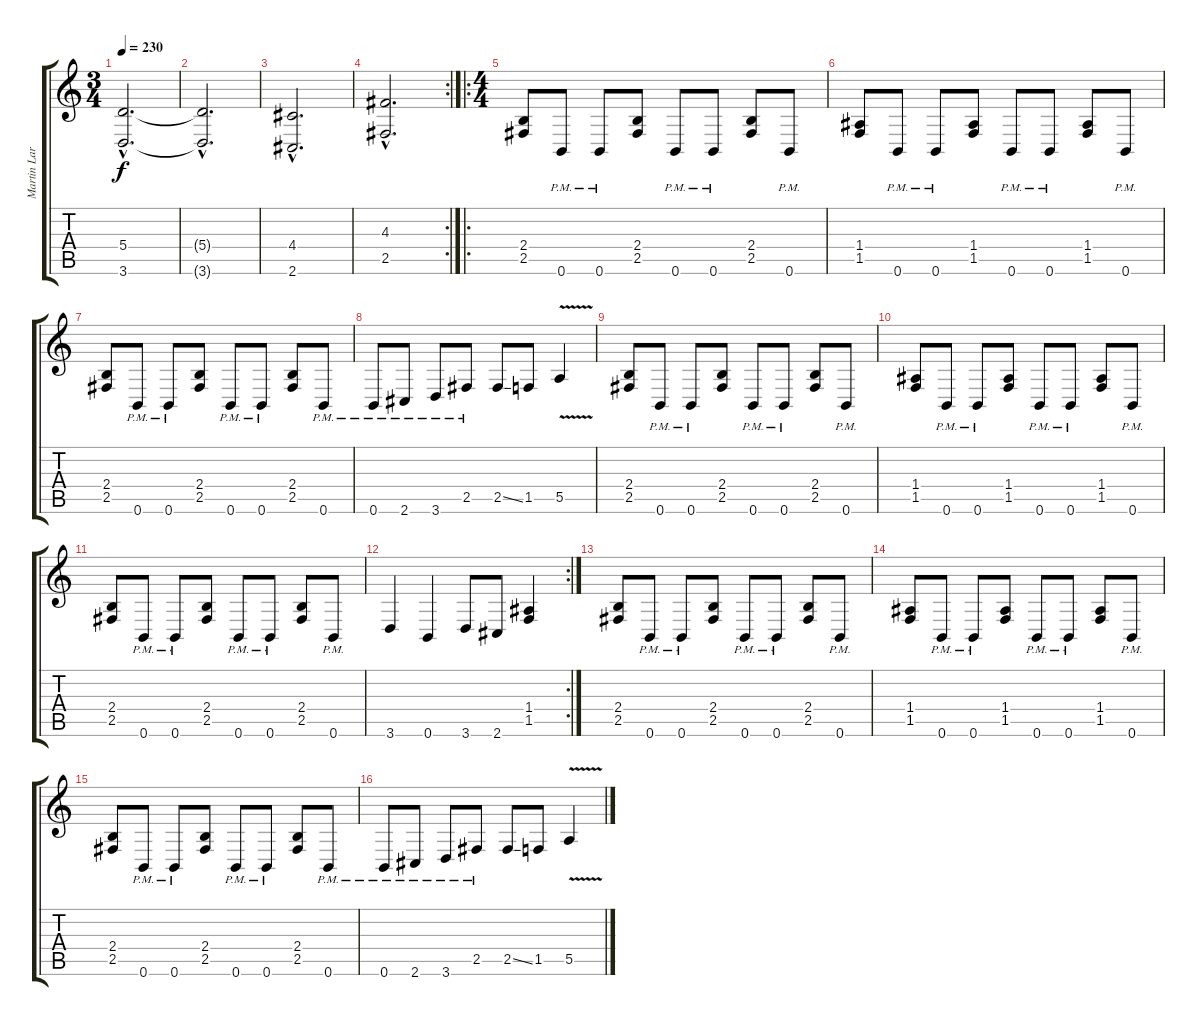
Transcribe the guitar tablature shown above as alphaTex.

\track ("Martin Larsson - Rhythm Guitar" "Martin Lar") {instrument distortionguitar}
\staff {score tabs}
\tuning (B3 Gb3 D3 A2 E2 B1) {hide}
\ts (3 4)
\tempo 230
\clef g2
\ks c
(5.4{hac} 3.6{hac}).2{d dy f} |
(5.4{hac t} 3.6{hac t}).2{d} |
(4.4{hac} 2.6{hac}).2{d} |
\rc 2
(4.3{hac} 2.5{hac}).2{d} |
\ro
\ts (4 4)
(2.4 2.5).8 0.6{pm}.8 0.6{pm}.8 (2.4 2.5).8 0.6{pm}.8 0.6{pm}.8 (2.4 2.5).8 0.6{pm}.8 |
(1.4 1.5).8 0.6{pm}.8 0.6{pm}.8 (1.4 1.5).8 0.6{pm}.8 0.6{pm}.8 (1.4 1.5).8 0.6{pm}.8 |
(2.4 2.5).8 0.6{pm}.8 0.6{pm}.8 (2.4 2.5).8 0.6{pm}.8 0.6{pm}.8 (2.4 2.5).8 0.6{pm}.8 |
0.6{pm}.8 2.6{pm}.8 3.6{pm}.8 2.5{pm}.8 2.5{ss}.8 1.5.8 5.5{v}.4 |
(2.4 2.5).8 0.6{pm}.8 0.6{pm}.8 (2.4 2.5).8 0.6{pm}.8 0.6{pm}.8 (2.4 2.5).8 0.6{pm}.8 |
(1.4 1.5).8 0.6{pm}.8 0.6{pm}.8 (1.4 1.5).8 0.6{pm}.8 0.6{pm}.8 (1.4 1.5).8 0.6{pm}.8 |
(2.4 2.5).8 0.6{pm}.8 0.6{pm}.8 (2.4 2.5).8 0.6{pm}.8 0.6{pm}.8 (2.4 2.5).8 0.6{pm}.8 |
\rc 2
3.6.4 0.6.4 3.6.8 2.6.8 (1.4 1.5).4 |
(2.4 2.5).8 0.6{pm}.8 0.6{pm}.8 (2.4 2.5).8 0.6{pm}.8 0.6{pm}.8 (2.4 2.5).8 0.6{pm}.8 |
(1.4 1.5).8 0.6{pm}.8 0.6{pm}.8 (1.4 1.5).8 0.6{pm}.8 0.6{pm}.8 (1.4 1.5).8 0.6{pm}.8 |
(2.4 2.5).8 0.6{pm}.8 0.6{pm}.8 (2.4 2.5).8 0.6{pm}.8 0.6{pm}.8 (2.4 2.5).8 0.6{pm}.8 |
0.6{pm}.8 2.6{pm}.8 3.6{pm}.8 2.5{pm}.8 2.5{ss}.8 1.5.8 5.5{v}.4
